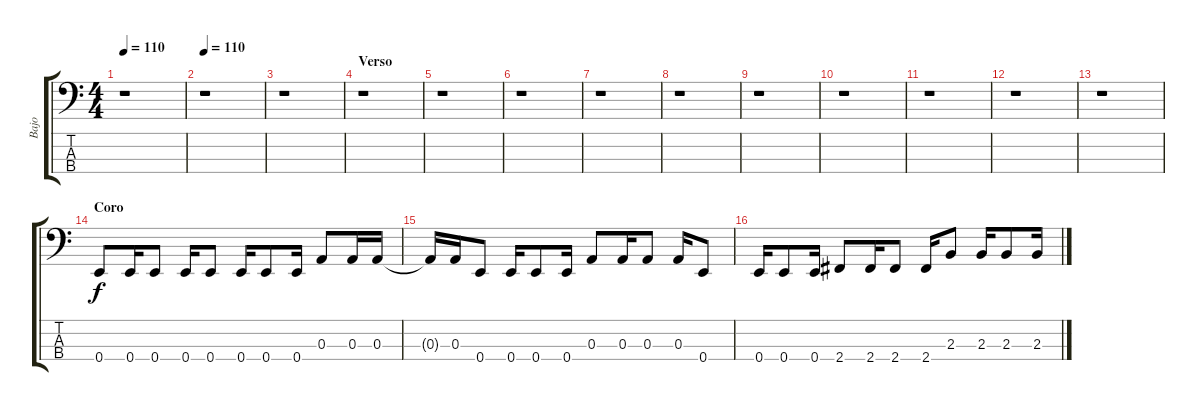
\track ("Bajo" "Bajo") {instrument electricbassfinger}
\staff {score tabs}
\tuning (G2 D2 A1 E1) {hide}
\ts (4 4)
\tempo 110
\clef f4
\ks c
r.1{dy f} |
\tempo 110
r.1 |
r.1 |
\section ("" "Verso")
r.1 |
r.1 |
r.1 |
r.1 |
r.1 |
r.1 |
r.1 |
r.1 |
r.1 |
r.1 |
\section ("" "Coro")
0.4.8 0.4.16 0.4.8 0.4.16 0.4.8 0.4.16 0.4.8 0.4.16 0.3.8 0.3.16 0.3.16 |
0.3{t}.16 0.3.16 0.4.8 0.4.16 0.4.8 0.4.16 0.3.8 0.3.16 0.3.8 0.3.16 0.4.8 |
0.4.16 0.4.8 0.4.16 2.4.8 2.4.16 2.4.8 2.4.16 2.3.8 2.3.16 2.3.8 2.3.16
